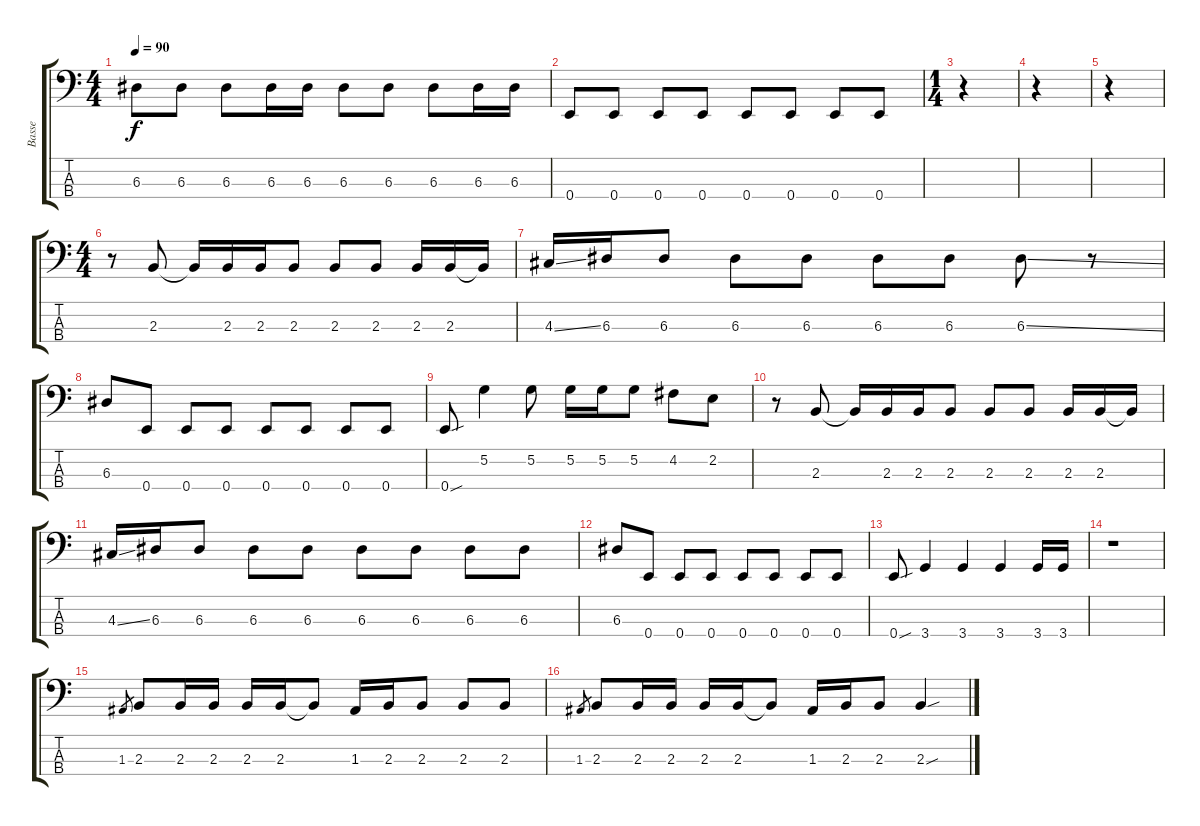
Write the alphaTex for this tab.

\track ("Basse" "Basse") {instrument electricbasspick}
\staff {score tabs}
\tuning (G2 D2 A1 E1) {hide}
\ts (4 4)
\tempo 90
\clef f4
\ks c
6.3.8{dy f} 6.3.8 6.3.8 6.3.16 6.3.16 6.3.8 6.3.8 6.3.8 6.3.16 6.3.16 |
0.4.8 0.4.8 0.4.8 0.4.8 0.4.8 0.4.8 0.4.8 0.4.8 |
\ts (1 4)
r.4 |
r.4 |
r.4 |
\ts (4 4)
r.8 2.3.8 2.3{t}.16 2.3.16 2.3.16 2.3.8 2.3.8 2.3.8 2.3.16 2.3.16 2.3{t}.16 |
4.3{ss}.16 6.3.16 6.3.8 6.3.8 6.3.8 6.3.8 6.3.8 6.3{ss}.8 r.8 |
6.3.8 0.4.8 0.4.8 0.4.8 0.4.8 0.4.8 0.4.8 0.4.8 |
0.4{sou}.8 5.2.4 5.2.8 5.2.16 5.2.16 5.2.8 4.2.8 2.2.8 |
r.8 2.3.8 2.3{t}.16 2.3.16 2.3.16 2.3.8 2.3.8 2.3.8 2.3.16 2.3.16 2.3{t}.16 |
4.3{ss}.16 6.3.16 6.3.8 6.3.8 6.3.8 6.3.8 6.3.8 6.3.8 6.3.8 |
6.3.8 0.4.8 0.4.8 0.4.8 0.4.8 0.4.8 0.4.8 0.4.8 |
0.4{sou}.8 3.4.4 3.4.4 3.4.4 3.4.16 3.4.16 |
r.1 |
1.3.8{gr} 2.3.8 2.3.16 2.3.16 2.3.16 2.3.16 2.3{t}.8 1.3.16 2.3.16 2.3.8 2.3.8 2.3.8 |
1.3.8{gr} 2.3.8 2.3.16 2.3.16 2.3.16 2.3.16 2.3{t}.8 1.3.16 2.3.16 2.3.8 2.3{sou}.4
